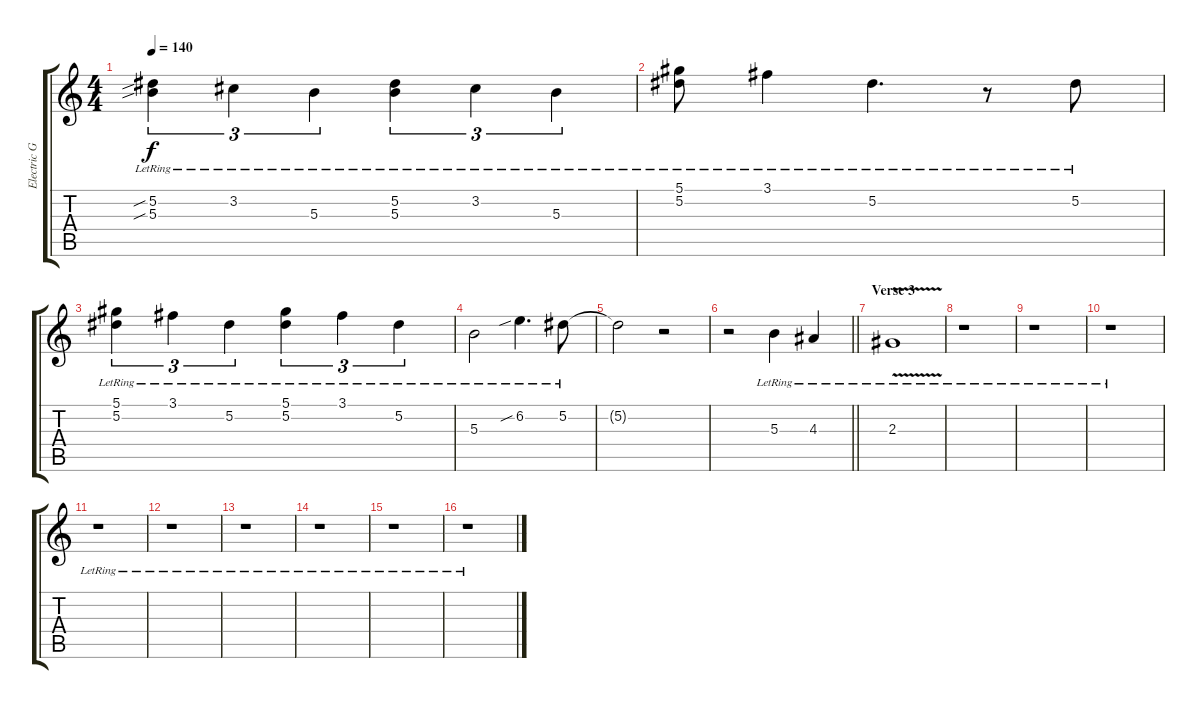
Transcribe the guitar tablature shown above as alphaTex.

\track ("Electric Guitar" "Electric G") {instrument electricguitarjazz}
\staff {score tabs}
\tuning (Eb4 Bb3 Gb3 Db3 Ab2 Eb2) {hide}
\ts (4 4)
\tempo 140
\clef g2
\ks c
(5.2{sib lr} 5.3{sib lr}).4{tu (3 2) dy f} 3.2{lr}.4{tu (3 2)} 5.3{lr}.4{tu (3 2)} (5.2{lr} 5.3{lr}).4{tu (3 2)} 3.2{lr}.4{tu (3 2)} 5.3{lr}.4{tu (3 2)} |
(5.1{lr} 5.2{lr}).8 3.1{lr}.4 5.2{lr}.4{d} r.8 5.2{lr}.8 |
(5.1{lr} 5.2{lr}).4{tu (3 2)} 3.1{lr}.4{tu (3 2)} 5.2{lr}.4{tu (3 2)} (5.1{lr} 5.2{lr}).4{tu (3 2)} 3.1{lr}.4{tu (3 2)} 5.2{lr}.4{tu (3 2)} |
5.3{lr}.2 6.2{sib lr}.4{d} 5.2{lr}.8 |
5.2{t}.2 r.2 |
\barLineRight lightlight
r.2 5.3{lr}.4 4.3{lr}.4 |
\section ("" "Verse 3")
2.3{v lr}.1 |
r.1 |
r.1 |
r.1 |
r.1 |
r.1 |
r.1 |
r.1 |
r.1 |
r.1
